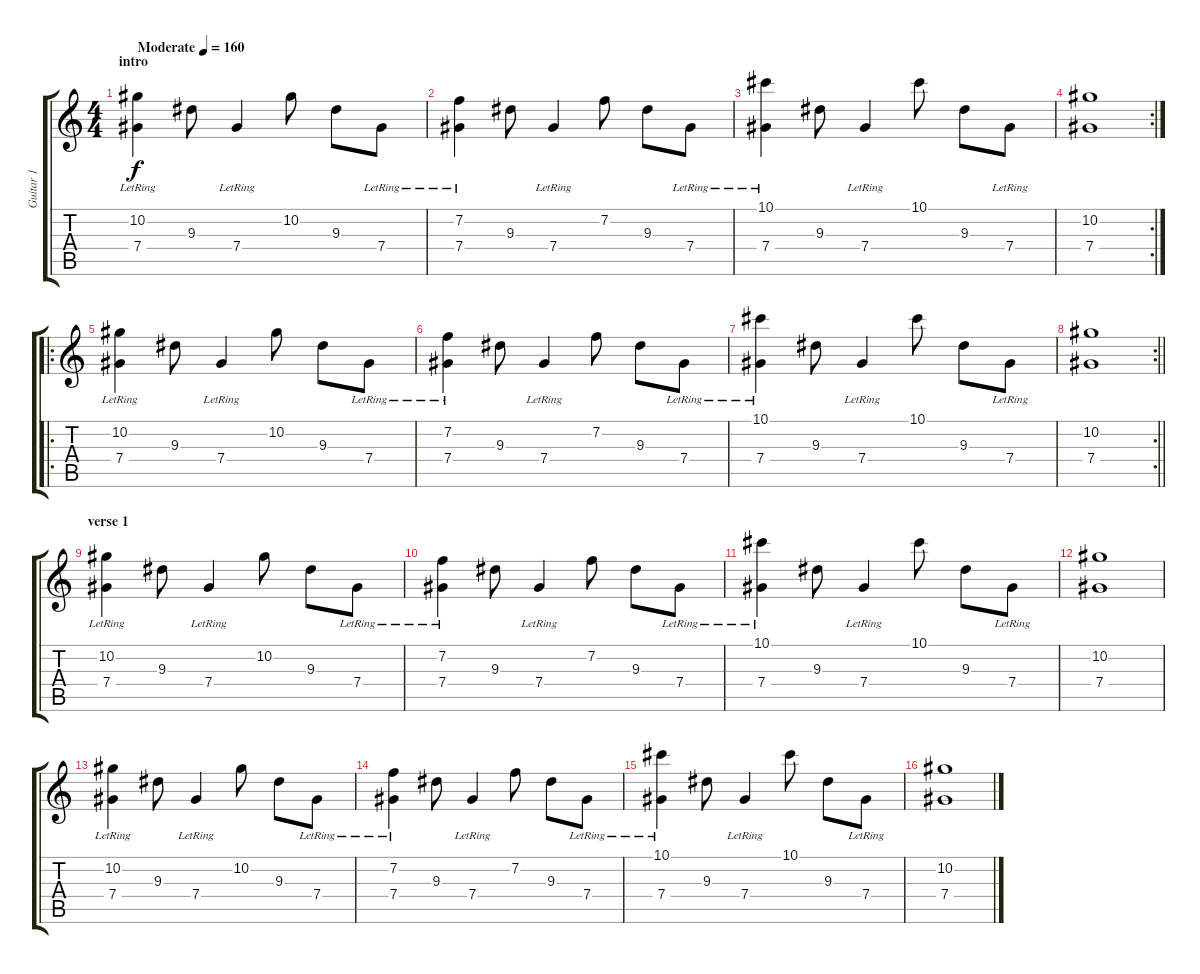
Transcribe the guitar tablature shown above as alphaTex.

\track ("Guitar 1" "Guitar 1") {instrument acousticguitarsteel}
\staff {score tabs}
\tuning (Eb4 Bb3 Gb3 Db3 Ab2 Eb2) {hide}
\ts (4 4)
\section ("" "intro")
\tempo (160 "Moderate")
\clef g2
\ks c
(10.2 7.4{lr}).4{dy f instrument acousticguitarsteel} 9.3.8 7.4{lr}.4 10.2.8 9.3.8 7.4{lr}.8 |
(7.2 7.4{lr}).4 9.3.8 7.4{lr}.4 7.2.8 9.3.8 7.4{lr}.8 |
(10.1 7.4{lr}).4 9.3.8 7.4{lr}.4 10.1.8 9.3.8 7.4{lr}.8 |
\rc 2
(10.2 7.4).1 |
\ro
(10.2 7.4{lr}).4 9.3.8 7.4{lr}.4 10.2.8 9.3.8 7.4{lr}.8 |
(7.2 7.4{lr}).4 9.3.8 7.4{lr}.4 7.2.8 9.3.8 7.4{lr}.8 |
(10.1 7.4{lr}).4 9.3.8 7.4{lr}.4 10.1.8 9.3.8 7.4{lr}.8 |
\rc 2
\barLineRight lightlight
(10.2 7.4).1 |
\section ("" "verse 1")
(10.2 7.4{lr}).4 9.3.8 7.4{lr}.4 10.2.8 9.3.8 7.4{lr}.8 |
(7.2 7.4{lr}).4 9.3.8 7.4{lr}.4 7.2.8 9.3.8 7.4{lr}.8 |
(10.1 7.4{lr}).4 9.3.8 7.4{lr}.4 10.1.8 9.3.8 7.4{lr}.8 |
(10.2 7.4).1 |
(10.2 7.4{lr}).4 9.3.8 7.4{lr}.4 10.2.8 9.3.8 7.4{lr}.8 |
(7.2 7.4{lr}).4 9.3.8 7.4{lr}.4 7.2.8 9.3.8 7.4{lr}.8 |
(10.1 7.4{lr}).4 9.3.8 7.4{lr}.4 10.1.8 9.3.8 7.4{lr}.8 |
(10.2 7.4).1
